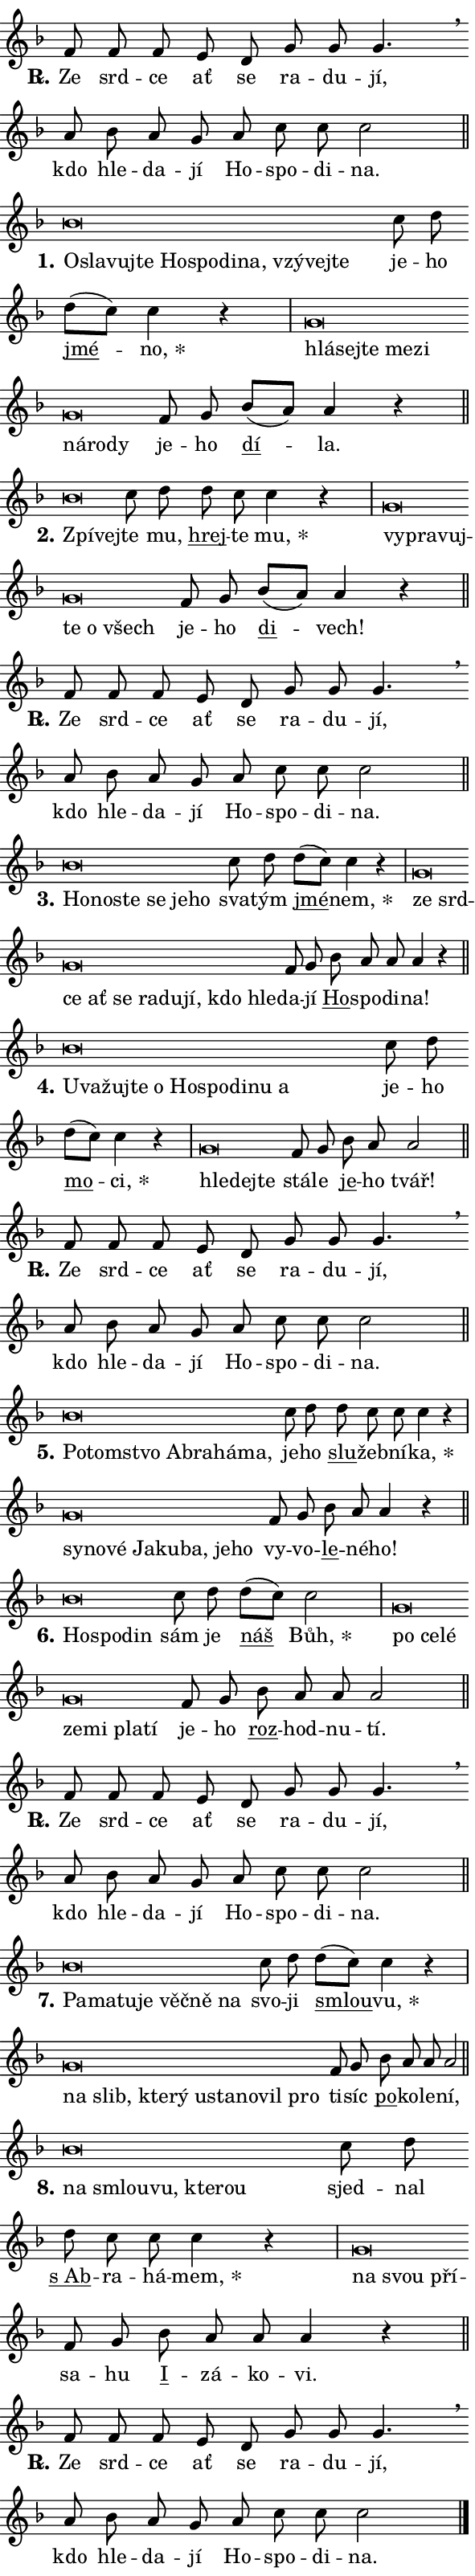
\version "2.24.0"
\header { tagline = "" }
\paper {
  indent = 0\cm
  top-margin = 0\cm
  right-margin = 0.13\cm % to fit lyric hyphens
  bottom-margin = 0\cm
  left-margin = 0\cm
  paper-width = 10\cm
  page-breaking = #ly:one-page-breaking
  system-system-spacing.basic-distance = #11
  score-system-spacing.basic-distance = #11
  ragged-last = ##f
}


%% Author: Thomas Morley
%% https://lists.gnu.org/archive/html/lilypond-user/2020-05/msg00002.html
#(define (line-position grob)
"Returns position of @var[grob} in current system:
   @code{'start}, if at first time-step
   @code{'end}, if at last time-step
   @code{'middle} otherwise
"
  (let* ((col (ly:item-get-column grob))
         (ln (ly:grob-object col 'left-neighbor))
         (rn (ly:grob-object col 'right-neighbor))
         (col-to-check-left (if (ly:grob? ln) ln col))
         (col-to-check-right (if (ly:grob? rn) rn col))
         (break-dir-left
           (and
             (ly:grob-property col-to-check-left 'non-musical #f)
             (ly:item-break-dir col-to-check-left)))
         (break-dir-right
           (and
             (ly:grob-property col-to-check-right 'non-musical #f)
             (ly:item-break-dir col-to-check-right))))
        (cond ((eqv? 1 break-dir-left) 'start)
              ((eqv? -1 break-dir-right) 'end)
              (else 'middle))))

#(define (tranparent-at-line-position vctor)
  (lambda (grob)
  "Relying on @code{line-position} select the relevant enry from @var{vctor}.
Used to determine transparency,"
    (case (line-position grob)
      ((end) (not (vector-ref vctor 0)))
      ((middle) (not (vector-ref vctor 1)))
      ((start) (not (vector-ref vctor 2))))))

noteHeadBreakVisibility =
#(define-music-function (break-visibility)(vector?)
"Makes @code{NoteHead}s transparent relying on @var{break-visibility}"
#{
  \override NoteHead.transparent =
    #(tranparent-at-line-position break-visibility)
#})

#(define delete-ledgers-for-transparent-note-heads
  (lambda (grob)
    "Reads whether a @code{NoteHead} is transparent.
If so this @code{NoteHead} is removed from @code{'note-heads} from
@var{grob}, which is supposed to be @code{LedgerLineSpanner}.
As a result ledgers are not printed for this @code{NoteHead}"
    (let* ((nhds-array (ly:grob-object grob 'note-heads))
           (nhds-list
             (if (ly:grob-array? nhds-array)
                 (ly:grob-array->list nhds-array)
                 '()))
           ;; Relies on the transparent-property being done before
           ;; Staff.LedgerLineSpanner.after-line-breaking is executed.
           ;; This is fragile ...
           (to-keep
             (remove
               (lambda (nhd)
                 (ly:grob-property nhd 'transparent #f))
               nhds-list)))
      ;; TODO find a better method to iterate over grob-arrays, similiar
      ;; to filter/remove etc for lists
      ;; For now rebuilt from scratch
      (set! (ly:grob-object grob 'note-heads)  '())
      (for-each
        (lambda (nhd)
          (ly:pointer-group-interface::add-grob grob 'note-heads nhd))
        to-keep))))

squashNotes = {
  \override NoteHead.X-extent = #'(-0.2 . 0.2)
  \override NoteHead.Y-extent = #'(-0.75 . 0)
  \override NoteHead.stencil =
    #(lambda (grob)
       (let ((pos (ly:grob-property grob 'staff-position)))
         (begin
           (if (< pos -7) (display "ERROR: Lower brevis then expected\n") (display ""))
           (if (<= pos -6) ly:text-interface::print ly:note-head::print))))
}
unSquashNotes = {
  \revert NoteHead.X-extent
  \revert NoteHead.Y-extent
  \revert NoteHead.stencil
}

hideNotes = \noteHeadBreakVisibility #begin-of-line-visible
unHideNotes = \noteHeadBreakVisibility #all-visible

% work-around for resetting accidentals
% https://lilypond.org/doc/v2.23/Documentation/notation/displaying-rhythms#unmetered-music
cadenzaMeasure = {
  \cadenzaOff
  \partial 1024 s1024
  \cadenzaOn
}

#(define-markup-command (accent layout props text) (markup?)
  "Underline accented syllable"
  (interpret-markup layout props
    #{\markup \override #'(offset . 4.3) \underline { #text }#}))

responsum = \markup \concat {
  "R" \hspace #-1.05 \path #0.1 #'((moveto 0 0.07) (lineto 0.9 0.8)) \hspace #0.05 "."
}

spaceSize = #0.6828661417322834 % exact space size for TeX Gyre Schola

\layout {
  \context {
    \Staff
    \remove "Time_signature_engraver"
    \override LedgerLineSpanner.after-line-breaking = #delete-ledgers-for-transparent-note-heads
  }
  \context {
    \Lyrics {
      \override LyricSpace.minimum-distance = \spaceSize
      \override LyricText.font-name = #"TeX Gyre Schola"
      \override LyricText.font-size = 1
      \override StanzaNumber.font-name = #"TeX Gyre Schola Bold"
      \override StanzaNumber.font-size = 1
    }
  }
  \context {
    \Score 
    \override NoteHead.text =
      #(lambda (grob) 
        (let ((pos (ly:grob-property grob 'staff-position)))
          #{\markup {
            \combine
              \halign #-0.55 \raise #(if (= pos -6) 0 0.5) \override #'(thickness . 2) \draw-line #'(3.2 . 0)
              \musicglyph "noteheads.sM1"
          }#}))
  }
}

% magnetic-lyrics.ily
%
%   written by
%     Jean Abou Samra <jean@abou-samra.fr>
%     Werner Lemberg <wl@gnu.org>
%
%   adapted by
%     Jiri Hon <jiri.hon@gmail.com>
%
% Version 2022-Apr-15

% https://www.mail-archive.com/lilypond-user@gnu.org/msg149350.html

#(define (Left_hyphen_pointer_engraver context)
   "Collect syllable-hyphen-syllable occurrences in lyrics and store
them in properties.  This engraver only looks to the left.  For
example, if the lyrics input is @code{foo -- bar}, it does the
following.

@itemize @bullet
@item
Set the @code{text} property of the @code{LyricHyphen} grob between
@q{foo} and @q{bar} to @code{foo}.

@item
Set the @code{left-hyphen} property of the @code{LyricText} grob with
text @q{foo} to the @code{LyricHyphen} grob between @q{foo} and
@q{bar}.
@end itemize

Use this auxiliary engraver in combination with the
@code{lyric-@/text::@/apply-@/magnetic-@/offset!} hook."
   (let ((hyphen #f)
         (text #f))
     (make-engraver
      (acknowledgers
       ((lyric-syllable-interface engraver grob source-engraver)
        (set! text grob)))
      (end-acknowledgers
       ((lyric-hyphen-interface engraver grob source-engraver)
        ;(when (not (grob::has-interface grob 'lyric-space-interface))
          (set! hyphen grob)));)
      ((stop-translation-timestep engraver)
       (when (and text hyphen)
         (ly:grob-set-object! text 'left-hyphen hyphen))
       (set! text #f)
       (set! hyphen #f)))))

#(define (lyric-text::apply-magnetic-offset! grob)
   "If the space between two syllables is less than the value in
property @code{LyricText@/.details@/.squash-threshold}, move the right
syllable to the left so that it gets concatenated with the left
syllable.

Use this function as a hook for
@code{LyricText@/.after-@/line-@/breaking} if the
@code{Left_@/hyphen_@/pointer_@/engraver} is active."
   (let ((hyphen (ly:grob-object grob 'left-hyphen #f)))
     (when hyphen
       (let ((left-text (ly:spanner-bound hyphen LEFT)))
         (when (grob::has-interface left-text 'lyric-syllable-interface)
           (let* ((common (ly:grob-common-refpoint grob left-text X))
                  (this-x-ext (ly:grob-extent grob common X))
                  (left-x-ext
                   (begin
                     ;; Trigger magnetism for left-text.
                     (ly:grob-property left-text 'after-line-breaking)
                     (ly:grob-extent left-text common X)))
                  ;; `delta` is the gap width between two syllables.
                  (delta (- (interval-start this-x-ext)
                            (interval-end left-x-ext)))
                  (details (ly:grob-property grob 'details))
                  (threshold (assoc-get 'squash-threshold details 0.2)))
             (when (< delta threshold)
               (let* (;; We have to manipulate the input text so that
                      ;; ligatures crossing syllable boundaries are not
                      ;; disabled.  For languages based on the Latin
                      ;; script this is essentially a beautification.
                      ;; However, for non-Western scripts it can be a
                      ;; necessity.
                      (lt (ly:grob-property left-text 'text))
                      (rt (ly:grob-property grob 'text))
                      (is-space (grob::has-interface hyphen 'lyric-space-interface))
                      (space (if is-space " " ""))
                      (extra-delta (if is-space spaceSize 0))
                      ;; Append new syllable.
                      (ltrt-space (if (and (string? lt) (string? rt))
                                (string-append lt space rt)
                                (make-concat-markup (list lt space rt))))
                      ;; Right-align `ltrt` to the right side.
                      (ltrt-space-markup (grob-interpret-markup
                               grob
                               (make-translate-markup
                                (cons (interval-length this-x-ext) 0)
                                (make-right-align-markup ltrt-space)))))
                 (begin
                   ;; Don't print `left-text`.
                   (ly:grob-set-property! left-text 'stencil #f)
                   ;; Set text and stencil (which holds all collected
                   ;; syllables so far) and shift it to the left.
                   (ly:grob-set-property! grob 'text ltrt-space)
                   (ly:grob-set-property! grob 'stencil ltrt-space-markup)
                   (ly:grob-translate-axis! grob (- (- delta extra-delta)) X))))))))))


#(define (lyric-hyphen::displace-bounds-first grob)
   ;; Make very sure this callback isn't triggered too early.
   (let ((left (ly:spanner-bound grob LEFT))
         (right (ly:spanner-bound grob RIGHT)))
     (ly:grob-property left 'after-line-breaking)
     (ly:grob-property right 'after-line-breaking)
     (ly:lyric-hyphen::print grob)))

squashThreshold = #0.4

\layout {
  \context {
    \Lyrics
    \consists #Left_hyphen_pointer_engraver
    \override LyricText.after-line-breaking =
      #lyric-text::apply-magnetic-offset!
    \override LyricHyphen.stencil = #lyric-hyphen::displace-bounds-first
    \override LyricText.details.squash-threshold = \squashThreshold
    \override LyricHyphen.minimum-distance = 0
    \override LyricHyphen.minimum-length = \squashThreshold
  }
}

squashText = \override LyricText.details.squash-threshold = 9999
unSquashText = \override LyricText.details.squash-threshold = \squashThreshold

leftText = \override LyricText.self-alignment-X = #LEFT
unLeftText = \revert LyricText.self-alignment-X

starOffset = #(lambda (grob) 
                (let ((x_offset (ly:self-alignment-interface::aligned-on-x-parent grob)))
                  (if (= x_offset 0) 0 (+ x_offset 1.2))))

star = #(define-music-function (syllable)(string?)
"Append star separator at the end of a syllable"
#{
  \once \override LyricText.X-offset = #starOffset
  \lyricmode { \markup {
    #syllable
    \override #'((font-name . "TeX Gyre Schola Bold")) \hspace #0.2 \lower #0.65 \larger "*"
  } }
#})

starAccent = #(define-music-function (syllable)(string?)
"Append star separator at the end of a syllable and make accent"
#{
  \once \override LyricText.X-offset = #starOffset
  \lyricmode { \markup {
    \accent #syllable
    \override #'((font-name . "TeX Gyre Schola Bold")) \hspace #0.2 \lower #0.65 \larger "*"
  } }
#})

breath = #(define-music-function (syllable)(string?)
"Append breathing indicator at the end of a syllable"
#{
  \lyricmode { \markup { #syllable "+" } }
#})

optionalBreath = #(define-music-function (syllable)(string?)
"Append optional breathing indicator at the end of a syllable"
#{
  \lyricmode { \markup { #syllable "(+)" } }
#})


\score {
    <<
        \new Voice = "melody" { \cadenzaOn \key f \major \relative { f'8 f f e d g g g4. \breathe \bar "" a8 bes a g \bar "" a c c c2 \cadenzaMeasure \bar "||" \break } }
        \new Lyrics \lyricsto "melody" { \lyricmode { \set stanza = \responsum
Ze srd -- ce ať se ra -- du -- jí, kdo hle -- da -- jí Ho -- spo -- di -- na. } }
    >>
    \layout {}
}

\score {
    <<
        \new Voice = "melody" { \cadenzaOn \key f \major \relative { \squashNotes bes'\breve*1/16 \hideNotes \breve*1/16 \bar "" \breve*1/16 \bar "" \breve*1/16 \bar "" \breve*1/16 \bar "" \breve*1/16 \bar "" \breve*1/16 \bar "" \breve*1/16 \bar "" \breve*1/16 \bar "" \breve*1/16 \breve*1/16 \bar "" \unHideNotes \unSquashNotes c8 d \bar "" d[( c)] c4 r \cadenzaMeasure \bar "|" \squashNotes g\breve*1/16 \hideNotes \breve*1/16 \bar "" \breve*1/16 \bar "" \breve*1/16 \bar "" \breve*1/16 \bar "" \breve*1/16 \bar "" \breve*1/16 \breve*1/16 \bar "" \unHideNotes \unSquashNotes f8 g \bar "" bes[( a)] a4 r \cadenzaMeasure \bar "||" \break } }
        \new Lyrics \lyricsto "melody" { \lyricmode { \set stanza = "1."
\leftText O -- \squashText sla -- vuj -- te Ho -- spo -- di -- na, vzý -- vej -- te \unLeftText \unSquashText je -- ho \markup \accent jmé -- \star no, \leftText hlá -- \squashText sej -- te me -- zi ná -- ro -- dy \unLeftText \unSquashText je -- ho \markup \accent dí -- la. } }
    >>
    \layout {}
}

\score {
    <<
        \new Voice = "melody" { \cadenzaOn \key f \major \relative { \squashNotes bes'\breve*1/16 \hideNotes \breve*1/16 \bar "" \unHideNotes \unSquashNotes c8 d \bar "" d c c4 r \cadenzaMeasure \bar "|" \squashNotes g\breve*1/16 \hideNotes \breve*1/16 \bar "" \breve*1/16 \bar "" \breve*1/16 \bar "" \breve*1/16 \breve*1/16 \bar "" \unHideNotes \unSquashNotes f8 g \bar "" bes[( a)] a4 r \cadenzaMeasure \bar "||" \break } }
        \new Lyrics \lyricsto "melody" { \lyricmode { \set stanza = "2."
\leftText Zpí -- \squashText vej -- \unLeftText \unSquashText te mu, \markup \accent hrej -- te \star mu, \leftText vy -- \squashText pra -- vuj -- te o všech \unLeftText \unSquashText je -- ho \markup \accent di -- vech! } }
    >>
    \layout {}
}

\score {
    <<
        \new Voice = "melody" { \cadenzaOn \key f \major \relative { f'8 f f e d g g g4. \breathe \bar "" a8 bes a g \bar "" a c c c2 \cadenzaMeasure \bar "||" \break } }
        \new Lyrics \lyricsto "melody" { \lyricmode { \set stanza = \responsum
Ze srd -- ce ať se ra -- du -- jí, kdo hle -- da -- jí Ho -- spo -- di -- na. } }
    >>
    \layout {}
}

\score {
    <<
        \new Voice = "melody" { \cadenzaOn \key f \major \relative { \squashNotes bes'\breve*1/16 \hideNotes \breve*1/16 \bar "" \breve*1/16 \bar "" \breve*1/16 \bar "" \breve*1/16 \breve*1/16 \bar "" \unHideNotes \unSquashNotes c8 d \bar "" d[( c)] c4 r \cadenzaMeasure \bar "|" \squashNotes g\breve*1/16 \hideNotes \breve*1/16 \bar "" \breve*1/16 \bar "" \breve*1/16 \bar "" \breve*1/16 \bar "" \breve*1/16 \bar "" \breve*1/16 \bar "" \breve*1/16 \bar "" \breve*1/16 \breve*1/16 \bar "" \unHideNotes \unSquashNotes f8 g \bar "" bes a a a4 r \cadenzaMeasure \bar "||" \break } }
        \new Lyrics \lyricsto "melody" { \lyricmode { \set stanza = "3."
\leftText Ho -- \squashText no -- ste se je -- ho \unLeftText \unSquashText sva -- tým \markup \accent jmé -- \star nem, \leftText ze \squashText srd -- ce ať se ra -- du -- jí, kdo hle -- \unLeftText \unSquashText da -- jí \markup \accent Ho -- spo -- di -- na! } }
    >>
    \layout {}
}

\score {
    <<
        \new Voice = "melody" { \cadenzaOn \key f \major \relative { \squashNotes bes'\breve*1/16 \hideNotes \breve*1/16 \bar "" \breve*1/16 \bar "" \breve*1/16 \bar "" \breve*1/16 \bar "" \breve*1/16 \bar "" \breve*1/16 \bar "" \breve*1/16 \bar "" \breve*1/16 \breve*1/16 \bar "" \unHideNotes \unSquashNotes c8 d \bar "" d[( c)] c4 r \cadenzaMeasure \bar "|" \squashNotes g\breve*1/16 \hideNotes \breve*1/16 \breve*1/16 \bar "" \unHideNotes \unSquashNotes f8 g \bar "" bes a a2 \cadenzaMeasure \bar "||" \break } }
        \new Lyrics \lyricsto "melody" { \lyricmode { \set stanza = "4."
\leftText U -- \squashText va -- žuj -- te o Ho -- spo -- di -- nu a \unLeftText \unSquashText je -- ho \markup \accent mo -- \star ci, \leftText hle -- \squashText dej -- te \unLeftText \unSquashText stá -- le \markup \accent je -- ho tvář! } }
    >>
    \layout {}
}

\score {
    <<
        \new Voice = "melody" { \cadenzaOn \key f \major \relative { f'8 f f e d g g g4. \breathe \bar "" a8 bes a g \bar "" a c c c2 \cadenzaMeasure \bar "||" \break } }
        \new Lyrics \lyricsto "melody" { \lyricmode { \set stanza = \responsum
Ze srd -- ce ať se ra -- du -- jí, kdo hle -- da -- jí Ho -- spo -- di -- na. } }
    >>
    \layout {}
}

\score {
    <<
        \new Voice = "melody" { \cadenzaOn \key f \major \relative { \squashNotes bes'\breve*1/16 \hideNotes \breve*1/16 \bar "" \breve*1/16 \bar "" \breve*1/16 \bar "" \breve*1/16 \bar "" \breve*1/16 \breve*1/16 \bar "" \unHideNotes \unSquashNotes c8 d \bar "" d c c c4 r \cadenzaMeasure \bar "|" \squashNotes g\breve*1/16 \hideNotes \breve*1/16 \bar "" \breve*1/16 \bar "" \breve*1/16 \bar "" \breve*1/16 \bar "" \breve*1/16 \bar "" \breve*1/16 \breve*1/16 \bar "" \unHideNotes \unSquashNotes f8 g \bar "" bes a a4 r \cadenzaMeasure \bar "||" \break } }
        \new Lyrics \lyricsto "melody" { \lyricmode { \set stanza = "5."
\leftText Po -- \squashText tom -- stvo Ab -- ra -- há -- ma, \unLeftText \unSquashText je -- ho \markup \accent slu -- žeb -- ní -- \star ka, \leftText sy -- \squashText no -- vé Ja -- ku -- ba, je -- ho \unLeftText \unSquashText vy -- vo -- \markup \accent le -- né -- ho! } }
    >>
    \layout {}
}

\score {
    <<
        \new Voice = "melody" { \cadenzaOn \key f \major \relative { \squashNotes bes'\breve*1/16 \hideNotes \breve*1/16 \breve*1/16 \bar "" \unHideNotes \unSquashNotes c8 d \bar "" d[( c)] c2 \cadenzaMeasure \bar "|" \squashNotes g\breve*1/16 \hideNotes \breve*1/16 \bar "" \breve*1/16 \bar "" \breve*1/16 \bar "" \breve*1/16 \bar "" \breve*1/16 \breve*1/16 \bar "" \unHideNotes \unSquashNotes f8 g \bar "" bes a a a2 \cadenzaMeasure \bar "||" \break } }
        \new Lyrics \lyricsto "melody" { \lyricmode { \set stanza = "6."
\leftText Ho -- \squashText spo -- din \unLeftText \unSquashText sám je \markup \accent náš \star Bůh, \leftText po \squashText ce -- lé ze -- mi pla -- tí \unLeftText \unSquashText je -- ho \markup \accent roz -- hod -- nu -- tí. } }
    >>
    \layout {}
}

\score {
    <<
        \new Voice = "melody" { \cadenzaOn \key f \major \relative { f'8 f f e d g g g4. \breathe \bar "" a8 bes a g \bar "" a c c c2 \cadenzaMeasure \bar "||" \break } }
        \new Lyrics \lyricsto "melody" { \lyricmode { \set stanza = \responsum
Ze srd -- ce ať se ra -- du -- jí, kdo hle -- da -- jí Ho -- spo -- di -- na. } }
    >>
    \layout {}
}

\score {
    <<
        \new Voice = "melody" { \cadenzaOn \key f \major \relative { \squashNotes bes'\breve*1/16 \hideNotes \breve*1/16 \bar "" \breve*1/16 \bar "" \breve*1/16 \bar "" \breve*1/16 \bar "" \breve*1/16 \breve*1/16 \bar "" \unHideNotes \unSquashNotes c8 d \bar "" d[( c)] c4 r \cadenzaMeasure \bar "|" \squashNotes g\breve*1/16 \hideNotes \breve*1/16 \bar "" \breve*1/16 \bar "" \breve*1/16 \bar "" \breve*1/16 \bar "" \breve*1/16 \bar "" \breve*1/16 \bar "" \breve*1/16 \breve*1/16 \bar "" \unHideNotes \unSquashNotes f8 g \bar "" bes a a a2 \cadenzaMeasure \bar "||" \break } }
        \new Lyrics \lyricsto "melody" { \lyricmode { \set stanza = "7."
\leftText Pa -- \squashText ma -- tu -- je věč -- ně na \unLeftText \unSquashText svo -- ji \markup \accent smlou -- \star vu, \leftText na \squashText slib, kte -- rý u -- sta -- no -- vil pro \unLeftText \unSquashText ti -- síc \markup \accent po -- ko -- le -- ní, } }
    >>
    \layout {}
}

\score {
    <<
        \new Voice = "melody" { \cadenzaOn \key f \major \relative { \squashNotes bes'\breve*1/16 \hideNotes \breve*1/16 \bar "" \breve*1/16 \bar "" \breve*1/16 \breve*1/16 \bar "" \unHideNotes \unSquashNotes c8 d \bar "" d c c c4 r \cadenzaMeasure \bar "|" \squashNotes g\breve*1/16 \hideNotes \breve*1/16 \breve*1/16 \bar "" \unHideNotes \unSquashNotes f8 g \bar "" bes a a a4 r \cadenzaMeasure \bar "||" \break } }
        \new Lyrics \lyricsto "melody" { \lyricmode { \set stanza = "8."
\leftText na \squashText smlou -- vu, kte -- rou \unLeftText \unSquashText sjed -- nal \markup \accent "s Ab" -- ra -- há -- \star mem, \leftText na \squashText svou pří -- \unLeftText \unSquashText sa -- hu \markup \accent I -- zá -- ko -- vi. } }
    >>
    \layout {}
}

\score {
    <<
        \new Voice = "melody" { \cadenzaOn \key f \major \relative { f'8 f f e d g g g4. \breathe \bar "" a8 bes a g \bar "" a c c c2 \cadenzaMeasure \bar "||" \break } \bar "|." }
        \new Lyrics \lyricsto "melody" { \lyricmode { \set stanza = \responsum
Ze srd -- ce ať se ra -- du -- jí, kdo hle -- da -- jí Ho -- spo -- di -- na. } }
    >>
    \layout {}
}
